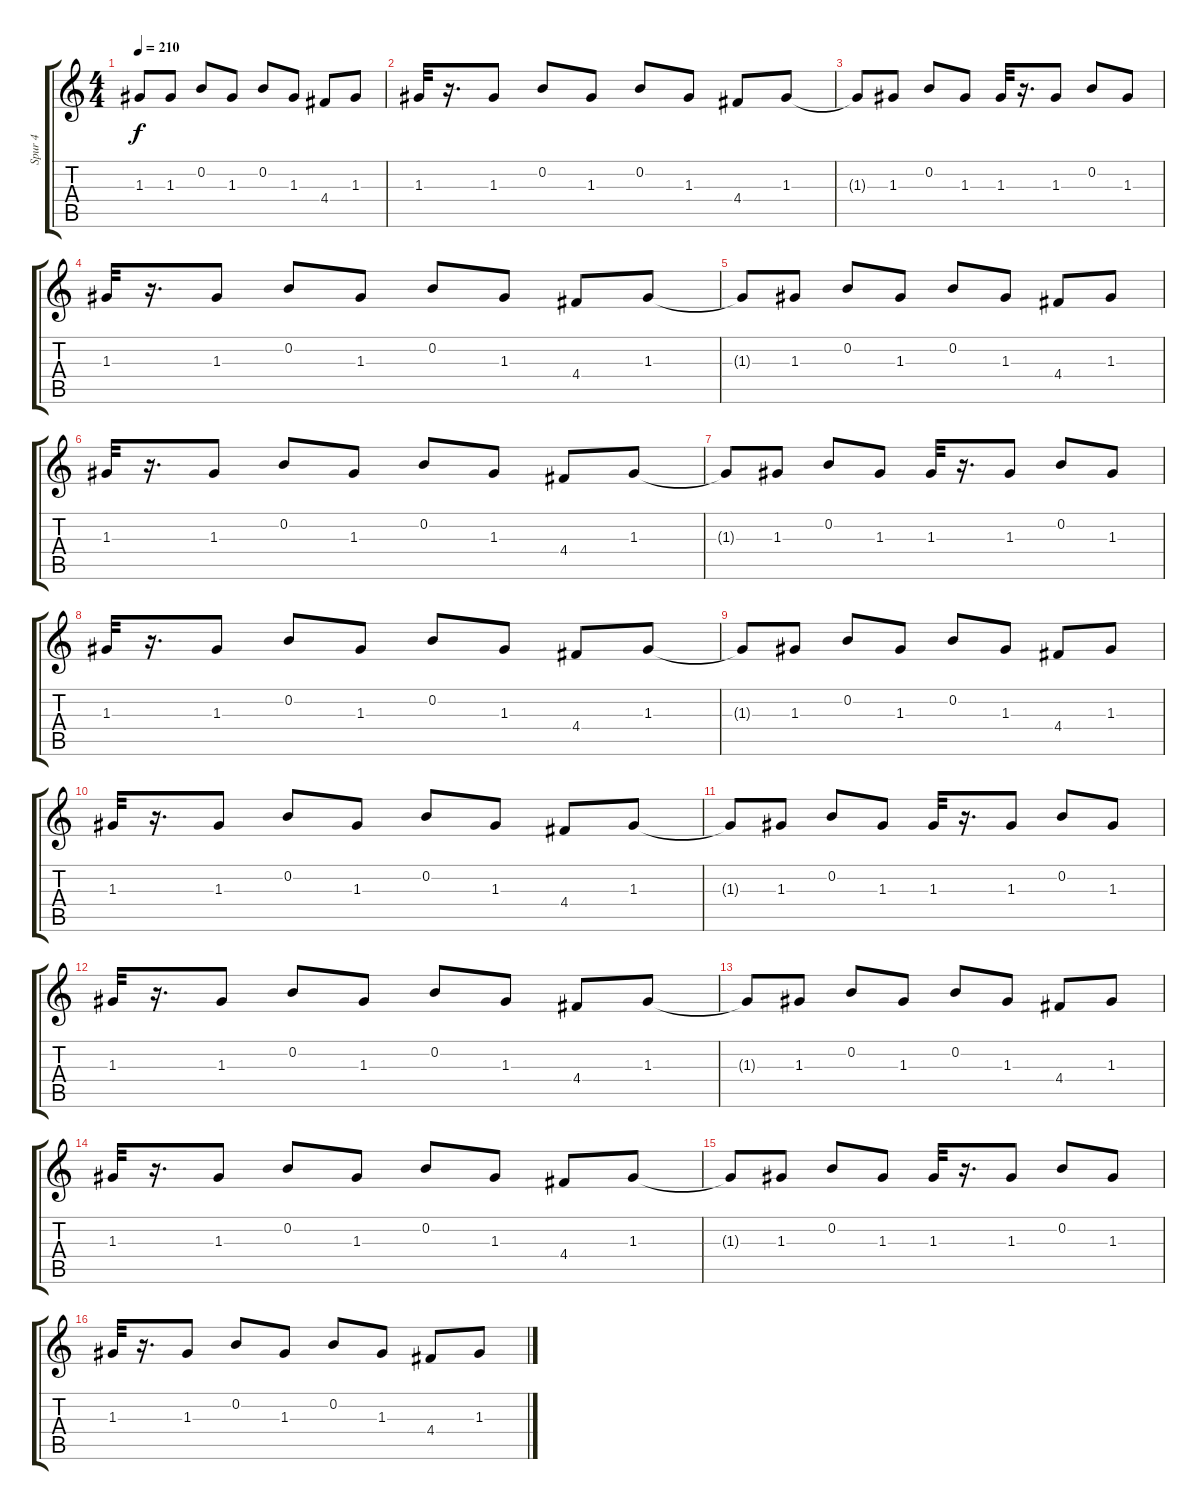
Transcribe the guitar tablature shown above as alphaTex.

\track ("Spur 4" "Spur 4") {instrument overdrivenguitar}
\staff {score tabs}
\tuning (E4 B3 G3 D3 A2 E2) {hide}
\ts (4 4)
\tempo 210
\clef g2
\ks c
1.3{t}.8{dy f} 1.3.8 0.2.8 1.3.8 0.2.8 1.3.8 4.4.8 1.3.8 |
1.3.32 r.16{d} 1.3.8 0.2.8 1.3.8 0.2.8 1.3.8 4.4.8 1.3.8 |
1.3{t}.8 1.3.8 0.2.8 1.3.8 1.3.32 r.16{d} 1.3.8 0.2.8 1.3.8 |
1.3.32 r.16{d} 1.3.8 0.2.8 1.3.8 0.2.8 1.3.8 4.4.8 1.3.8 |
1.3{t}.8 1.3.8 0.2.8 1.3.8 0.2.8 1.3.8 4.4.8 1.3.8 |
1.3.32 r.16{d} 1.3.8 0.2.8 1.3.8 0.2.8 1.3.8 4.4.8 1.3.8 |
1.3{t}.8 1.3.8 0.2.8 1.3.8 1.3.32 r.16{d} 1.3.8 0.2.8 1.3.8 |
1.3.32 r.16{d} 1.3.8 0.2.8 1.3.8 0.2.8 1.3.8 4.4.8 1.3.8 |
1.3{t}.8 1.3.8 0.2.8 1.3.8 0.2.8 1.3.8 4.4.8 1.3.8 |
1.3.32 r.16{d} 1.3.8 0.2.8 1.3.8 0.2.8 1.3.8 4.4.8 1.3.8 |
1.3{t}.8 1.3.8 0.2.8 1.3.8 1.3.32 r.16{d} 1.3.8 0.2.8 1.3.8 |
1.3.32 r.16{d} 1.3.8 0.2.8 1.3.8 0.2.8 1.3.8 4.4.8 1.3.8 |
1.3{t}.8 1.3.8 0.2.8 1.3.8 0.2.8 1.3.8 4.4.8 1.3.8 |
1.3.32 r.16{d} 1.3.8 0.2.8 1.3.8 0.2.8 1.3.8 4.4.8 1.3.8 |
1.3{t}.8 1.3.8 0.2.8 1.3.8 1.3.32 r.16{d} 1.3.8 0.2.8 1.3.8 |
1.3.32 r.16{d} 1.3.8 0.2.8 1.3.8 0.2.8 1.3.8 4.4.8 1.3.8
